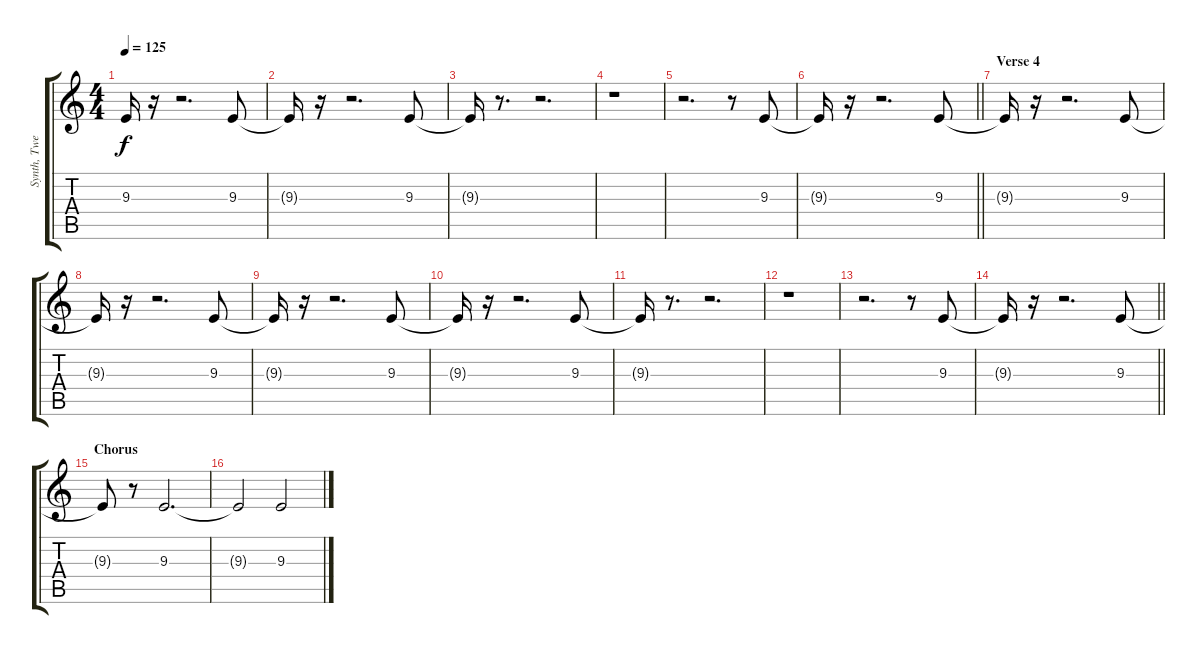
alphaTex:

\track ("Synth, Tweet" "Synth, Twe") {instrument birdtweet}
\staff {score tabs}
\tuning (E4 B3 G3 D3 A2 E2) {hide}
\ts (4 4)
\tempo 125
\clef g2
\ks c
9.3{t}.16{dy f} r.16 r.2{d} 9.3.8 |
9.3{t}.16 r.16 r.2{d} 9.3.8 |
9.3{t}.16 r.8{d} r.2{d} |
r.1 |
r.2{d} r.8 9.3.8 |
\barLineRight lightlight
9.3{t}.16 r.16 r.2{d} 9.3.8 |
\section ("" "Verse 4")
9.3{t}.16 r.16 r.2{d} 9.3.8 |
9.3{t}.16 r.16 r.2{d} 9.3.8 |
9.3{t}.16 r.16 r.2{d} 9.3.8 |
9.3{t}.16 r.16 r.2{d} 9.3.8 |
9.3{t}.16 r.8{d} r.2{d} |
r.1 |
r.2{d} r.8 9.3.8 |
\barLineRight lightlight
9.3{t}.16 r.16 r.2{d} 9.3.8 |
\section ("" "Chorus")
9.3{t}.8 r.8 9.3.2{d} |
9.3{t}.2 9.3.2
